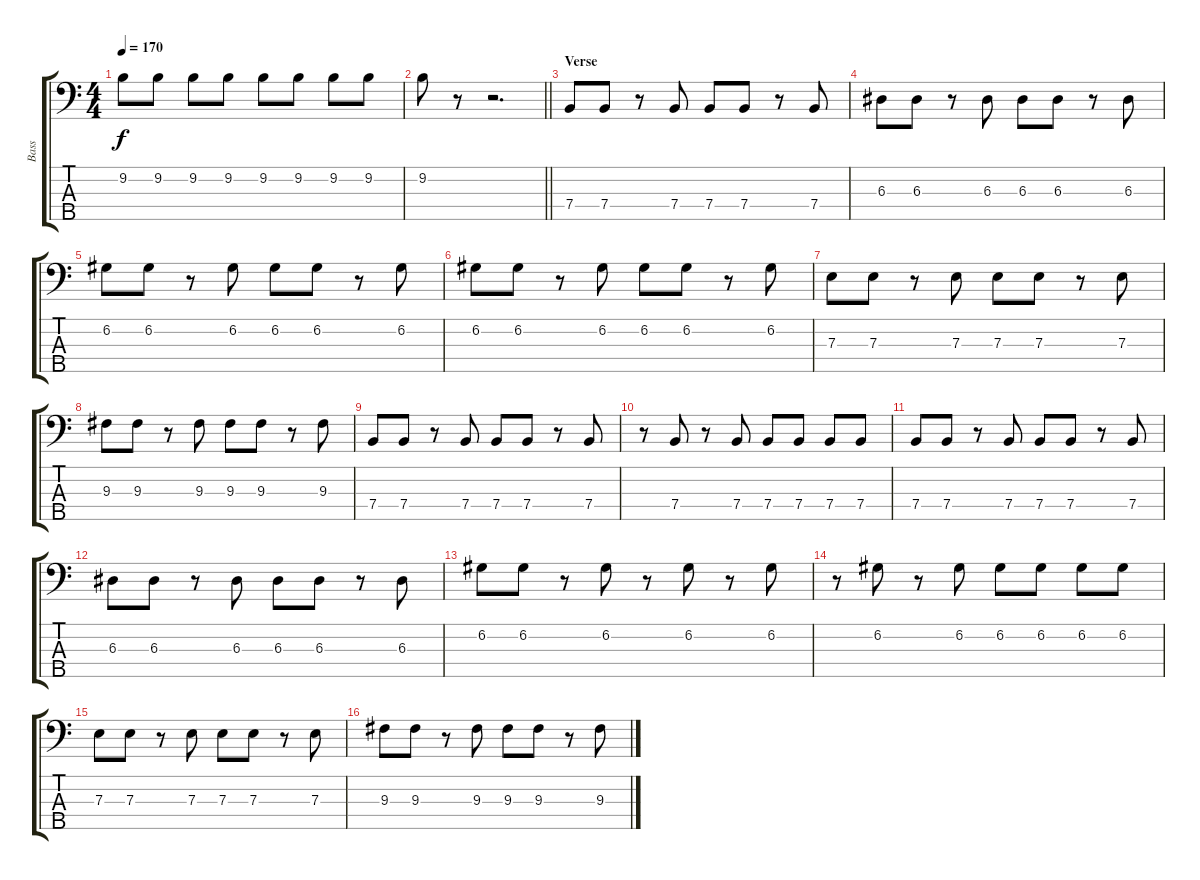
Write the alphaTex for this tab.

\track ("Bass" "Bass") {instrument slapbass2}
\staff {score tabs}
\tuning (G2 D2 A1 E1 B0) {hide}
\ts (4 4)
\tempo 170
\clef f4
\ks c
9.2.8{dy f} 9.2.8 9.2.8 9.2.8 9.2.8 9.2.8 9.2.8 9.2.8 |
\barLineRight lightlight
9.2.8 r.8 r.2{d} |
\section ("" "Verse")
7.4.8 7.4.8 r.8 7.4.8 7.4.8 7.4.8 r.8 7.4.8 |
6.3.8 6.3.8 r.8 6.3.8 6.3.8 6.3.8 r.8 6.3.8 |
6.2.8 6.2.8 r.8 6.2.8 6.2.8 6.2.8 r.8 6.2.8 |
6.2.8 6.2.8 r.8 6.2.8 6.2.8 6.2.8 r.8 6.2.8 |
7.3.8 7.3.8 r.8 7.3.8 7.3.8 7.3.8 r.8 7.3.8 |
9.3.8 9.3.8 r.8 9.3.8 9.3.8 9.3.8 r.8 9.3.8 |
7.4.8 7.4.8 r.8 7.4.8 7.4.8 7.4.8 r.8 7.4.8 |
r.8 7.4.8 r.8 7.4.8 7.4.8 7.4.8 7.4.8 7.4.8 |
7.4.8 7.4.8 r.8 7.4.8 7.4.8 7.4.8 r.8 7.4.8 |
6.3.8 6.3.8 r.8 6.3.8 6.3.8 6.3.8 r.8 6.3.8 |
6.2.8 6.2.8 r.8 6.2.8 r.8 6.2.8 r.8 6.2.8 |
r.8 6.2.8 r.8 6.2.8 6.2.8 6.2.8 6.2.8 6.2.8 |
7.3.8 7.3.8 r.8 7.3.8 7.3.8 7.3.8 r.8 7.3.8 |
9.3.8 9.3.8 r.8 9.3.8 9.3.8 9.3.8 r.8 9.3.8
